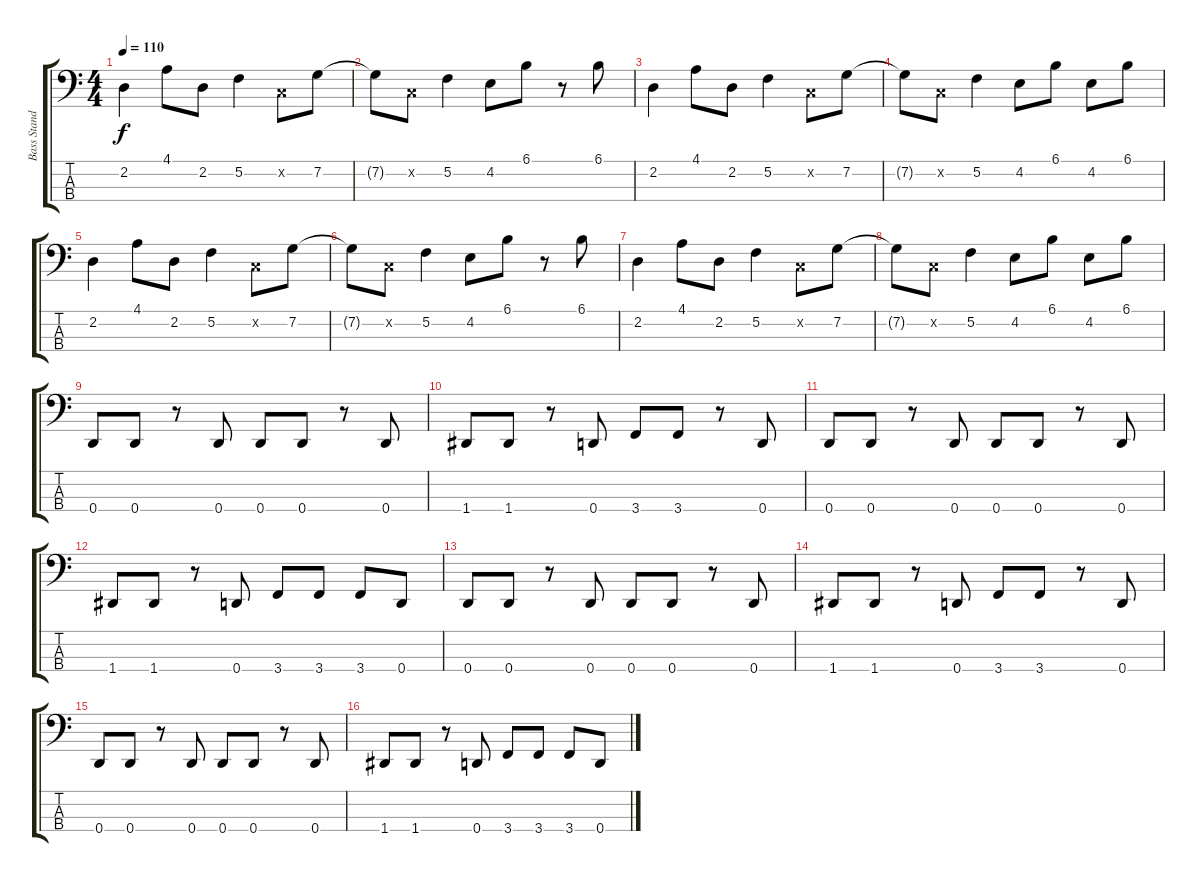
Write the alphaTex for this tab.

\track ("Bass Standard" "Bass Stand") {instrument slapbass2}
\staff {score tabs}
\tuning (F2 C2 G1 D1) {hide}
\ts (4 4)
\tempo 110
\clef f4
\ks c
2.2.4{dy f} 4.1.8 2.2.8 5.2.4 0.2{x}.8 7.2.8 |
7.2{t}.8 0.2{x}.8 5.2.4 4.2.8 6.1.8 r.8 6.1.8 |
2.2.4 4.1.8 2.2.8 5.2.4 0.2{x}.8 7.2.8 |
7.2{t}.8 0.2{x}.8 5.2.4 4.2.8 6.1.8 4.2.8 6.1.8 |
2.2.4 4.1.8 2.2.8 5.2.4 0.2{x}.8 7.2.8 |
7.2{t}.8 0.2{x}.8 5.2.4 4.2.8 6.1.8 r.8 6.1.8 |
2.2.4 4.1.8 2.2.8 5.2.4 0.2{x}.8 7.2.8 |
7.2{t}.8 0.2{x}.8 5.2.4 4.2.8 6.1.8 4.2.8 6.1.8 |
0.4.8 0.4.8 r.8 0.4.8 0.4.8 0.4.8 r.8 0.4.8 |
1.4.8 1.4.8 r.8 0.4.8 3.4.8 3.4.8 r.8 0.4.8 |
0.4.8 0.4.8 r.8 0.4.8 0.4.8 0.4.8 r.8 0.4.8 |
1.4.8 1.4.8 r.8 0.4.8 3.4.8 3.4.8 3.4.8 0.4.8 |
0.4.8 0.4.8 r.8 0.4.8 0.4.8 0.4.8 r.8 0.4.8 |
1.4.8 1.4.8 r.8 0.4.8 3.4.8 3.4.8 r.8 0.4.8 |
0.4.8 0.4.8 r.8 0.4.8 0.4.8 0.4.8 r.8 0.4.8 |
1.4.8 1.4.8 r.8 0.4.8 3.4.8 3.4.8 3.4.8 0.4.8
